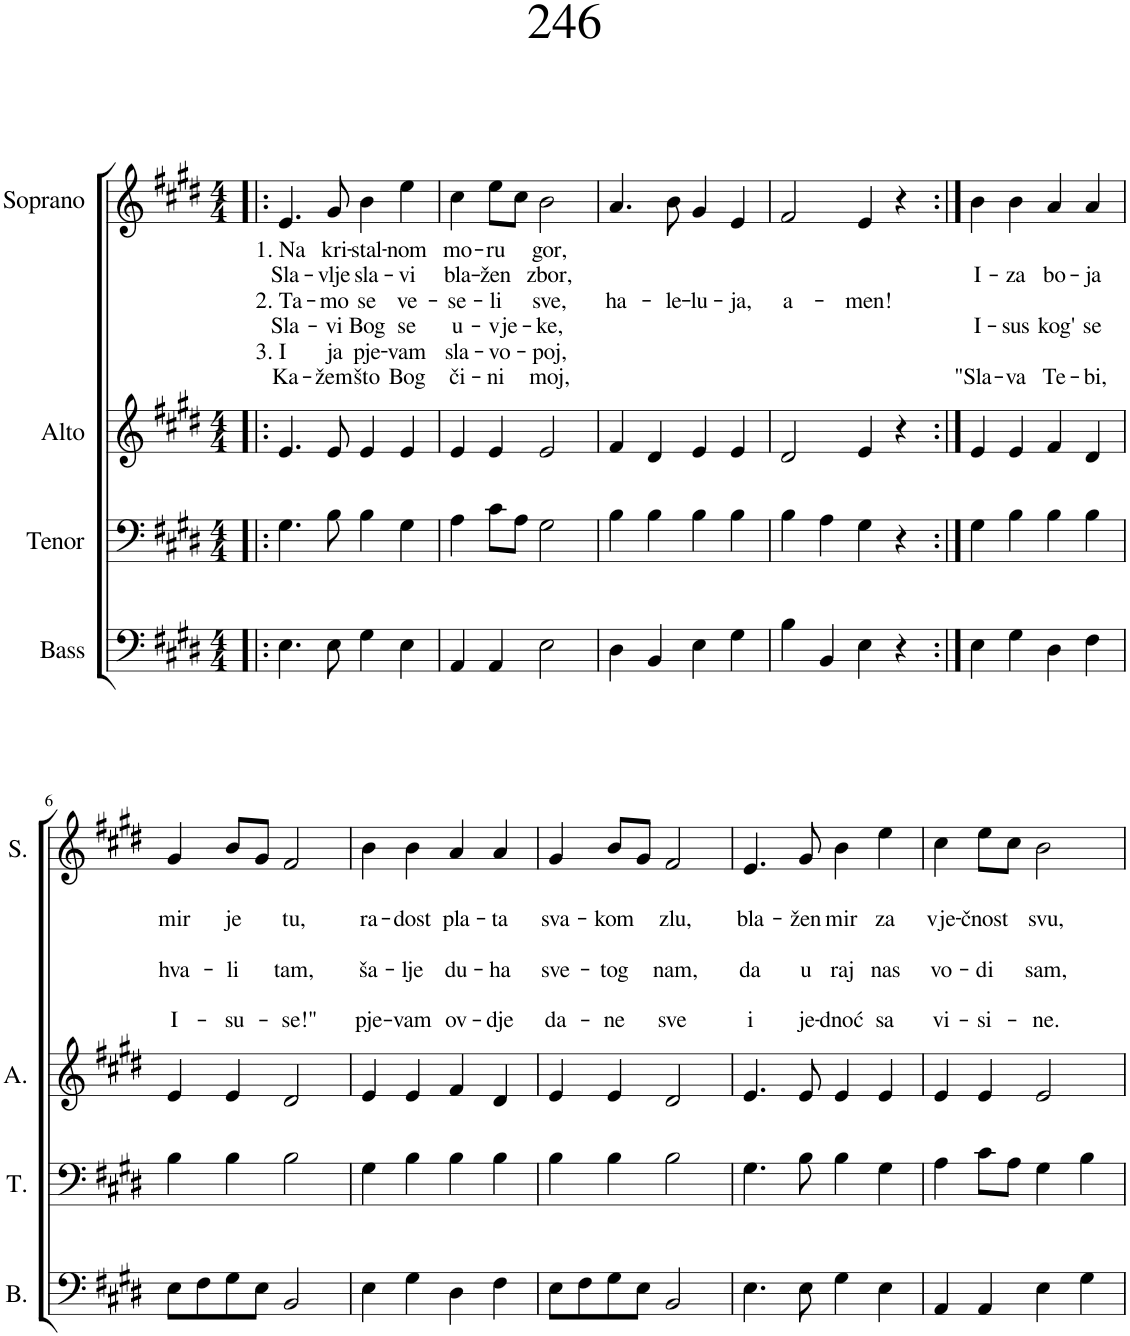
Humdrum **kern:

**kern	**kern	**kern	**kern	**text	**text	**text	**text	**text	**text
*part4	*part3	*part2	*part1	*part1	*part1	*part1	*part1	*part1	*part1
*staff4	*staff3	*staff2	*staff1	*staff1	*staff1	*staff1	*staff1	*staff1	*staff1
*I"Bass	*I"Tenor	*I"Alto	*I"Soprano	*	*	*	*	*	*
*I'B.	*I'T.	*I'A.	*I'S.	*	*	*	*	*	*
*clefF4	*clefF4	*clefG2	*clefG2	*	*	*	*	*	*
*k[f#c#g#d#]	*k[f#c#g#d#]	*k[f#c#g#d#]	*k[f#c#g#d#]	*	*	*	*	*	*
*M4/4	*M4/4	*M4/4	*M4/4	*	*	*	*	*	*
=1!|:	=1!|:	=1!|:	=1!|:	=1!|:	=1!|:	=1!|:	=1!|:	=1!|:	=1!|:
!	!	!	!	!LO:LY:b	!LO:LY:b	!LO:LY:b	!LO:LY:b	!LO:LY:b	!LO:LY:b
4.E\	4.G#\	4.e/	4.e/	1. Na	Sla-	2. Ta-	Sla-	3. I	Ka-
!	!	!	!	!LO:LY:b	!LO:LY:b	!LO:LY:b	!LO:LY:b	!LO:LY:b	!LO:LY:b
8E\	8B\	8e/	8g#/	kri-	-vlje	-mo	-vi	ja	-žem
!	!	!	!	!LO:LY:b	!LO:LY:b	!LO:LY:b	!LO:LY:b	!LO:LY:b	!LO:LY:b
4G#\	4B\	4e/	4b\	-stal-	sla-	se	Bog	pje-	što
!	!	!	!	!LO:LY:b	!LO:LY:b	!LO:LY:b	!LO:LY:b	!LO:LY:b	!LO:LY:b
4E\	4G#\	4e/	4ee\	-nom	-vi	ve-	se	-vam	Bog
=2	=2	=2	=2	=2	=2	=2	=2	=2	=2
!	!	!	!	!LO:LY:b	!LO:LY:b	!LO:LY:b	!LO:LY:b	!LO:LY:b	!LO:LY:b
4AA/	4A\	4e/	4cc#\	mo-	bla-	-se-	u-	sla-	či-
!	!	!	!	!LO:LY:b	!LO:LY:b	!LO:LY:b	!LO:LY:b	!LO:LY:b	!LO:LY:b
4AA/	8c#\L	4e/	8ee\L	-ru	-žen	-li	-vje-	-vo-	-ni
.	8A\J	.	8cc#\J	.	.	.	.	.	.
!	!	!	!	!LO:LY:b	!LO:LY:b	!LO:LY:b	!LO:LY:b	!LO:LY:b	!LO:LY:b
2E\	2G#\	2e/	2b\	gor,	zbor,	sve,	-ke,	-poj,	moj,
=3	=3	=3	=3	=3	=3	=3	=3	=3	=3
!	!	!	!	!	!	!LO:LY:b	!	!	!
4D#\	4B\	4f#/	4.a/	.	.	ha-	.	.	.
4BB/	4B\	4d#/	.	.	.	.	.	.	.
!	!	!	!	!	!	!LO:LY:b	!	!	!
.	.	.	8b\	.	.	-le-	.	.	.
!	!	!	!	!	!	!LO:LY:b	!	!	!
4E\	4B\	4e/	4g#/	.	.	-lu-	.	.	.
!	!	!	!	!	!	!LO:LY:b	!	!	!
4G#\	4B\	4e/	4e/	.	.	-ja,	.	.	.
=4	=4	=4	=4	=4	=4	=4	=4	=4	=4
!	!	!	!	!	!	!LO:LY:b	!	!	!
4B\	4B\	2d#/	2f#/	.	.	a-	.	.	.
4BB/	4A\	.	.	.	.	.	.	.	.
!	!	!	!	!	!	!LO:LY:b	!	!	!
4E\	4G#\	4e/	4e/	.	.	-men!	.	.	.
4r	4r	4r	4r	.	.	.	.	.	.
=5:|!	=5:|!	=5:|!	=5:|!	=5:|!	=5:|!	=5:|!	=5:|!	=5:|!	=5:|!
!	!	!	!	!	!LO:LY:b	!	!LO:LY:b	!	!LO:LY:b
4E\	4G#\	4e/	4b\	.	I-	.	I-	.	"Sla-
!	!	!	!	!	!LO:LY:b	!	!LO:LY:b	!	!LO:LY:b
4G#\	4B\	4e/	4b\	.	-za	.	-sus	.	-va
!	!	!	!	!	!LO:LY:b	!	!LO:LY:b	!	!LO:LY:b
4D#\	4B\	4f#/	4a/	.	bo-	.	kog'	.	Te-
!	!	!	!	!	!LO:LY:b	!	!LO:LY:b	!	!LO:LY:b
4F#\	4B\	4d#/	4a/	.	-ja	.	se	.	-bi,
!!LO:LB:g=z
=6	=6	=6	=6	=6	=6	=6	=6	=6	=6
!	!	!	!	!	!LO:LY:b	!	!LO:LY:b	!	!LO:LY:b
8E\L	4B\	4e/	4g#/	.	mir	.	hva-	.	I-
8F#\	.	.	.	.	.	.	.	.	.
!	!	!	!	!	!LO:LY:b	!	!LO:LY:b	!	!LO:LY:b
8G#\	4B\	4e/	8b/L	.	je	.	-li	.	-su-
8E\J	.	.	8g#/J	.	.	.	.	.	.
!	!	!	!	!	!LO:LY:b	!	!LO:LY:b	!	!LO:LY:b
2BB/	2B\	2d#/	2f#/	.	tu,	.	tam,	.	-se!"
=7	=7	=7	=7	=7	=7	=7	=7	=7	=7
!	!	!	!	!	!LO:LY:b	!	!LO:LY:b	!	!LO:LY:b
4E\	4G#\	4e/	4b\	.	ra-	.	ša-	.	pje-
!	!	!	!	!	!LO:LY:b	!	!LO:LY:b	!	!LO:LY:b
4G#\	4B\	4e/	4b\	.	-dost	.	-lje	.	-vam
!	!	!	!	!	!LO:LY:b	!	!LO:LY:b	!	!LO:LY:b
4D#\	4B\	4f#/	4a/	.	pla-	.	du-	.	ov-
!	!	!	!	!	!LO:LY:b	!	!LO:LY:b	!	!LO:LY:b
4F#\	4B\	4d#/	4a/	.	-ta	.	-ha	.	-dje
=8	=8	=8	=8	=8	=8	=8	=8	=8	=8
!	!	!	!	!	!LO:LY:b	!	!LO:LY:b	!	!LO:LY:b
8E\L	4B\	4e/	4g#/	.	sva-	.	sve-	.	da-
8F#\	.	.	.	.	.	.	.	.	.
!	!	!	!	!	!LO:LY:b	!	!LO:LY:b	!	!LO:LY:b
8G#\	4B\	4e/	8b/L	.	-kom	.	-tog	.	-ne
8E\J	.	.	8g#/J	.	.	.	.	.	.
!	!	!	!	!	!LO:LY:b	!	!LO:LY:b	!	!LO:LY:b
2BB/	2B\	2d#/	2f#/	.	zlu,	.	nam,	.	sve
=9	=9	=9	=9	=9	=9	=9	=9	=9	=9
!	!	!	!	!	!LO:LY:b	!	!LO:LY:b	!	!LO:LY:b
4.E\	4.G#\	4.e/	4.e/	.	bla-	.	da	.	i
!	!	!	!	!	!LO:LY:b	!	!LO:LY:b	!	!LO:LY:b
8E\	8B\	8e/	8g#/	.	-žen	.	u	.	je-
!	!	!	!	!	!LO:LY:b	!	!LO:LY:b	!	!LO:LY:b
4G#\	4B\	4e/	4b\	.	mir	.	raj	.	-dnoć
!	!	!	!	!	!LO:LY:b	!	!LO:LY:b	!	!LO:LY:b
4E\	4G#\	4e/	4ee\	.	za	.	nas	.	sa
=10	=10	=10	=10	=10	=10	=10	=10	=10	=10
!	!	!	!	!	!LO:LY:b	!	!LO:LY:b	!	!LO:LY:b
4AA/	4A\	4e/	4cc#\	.	vje-	.	vo-	.	vi-
!	!	!	!	!	!LO:LY:b	!	!LO:LY:b	!	!LO:LY:b
4AA/	8c#\L	4e/	8ee\L	.	-čnost	.	-di	.	-si-
.	8A\J	.	8cc#\J	.	.	.	.	.	.
!	!	!	!	!	!LO:LY:b	!	!LO:LY:b	!	!LO:LY:b
4E\	4G#\	2e/	2b\	.	svu,	.	sam,	.	-ne.
4G#\	4B\	.	.	.	.	.	.	.	.
=	=	=	=	=	=	=	=	=	=
*-	*-	*-	*-	*-	*-	*-	*-	*-	*-
